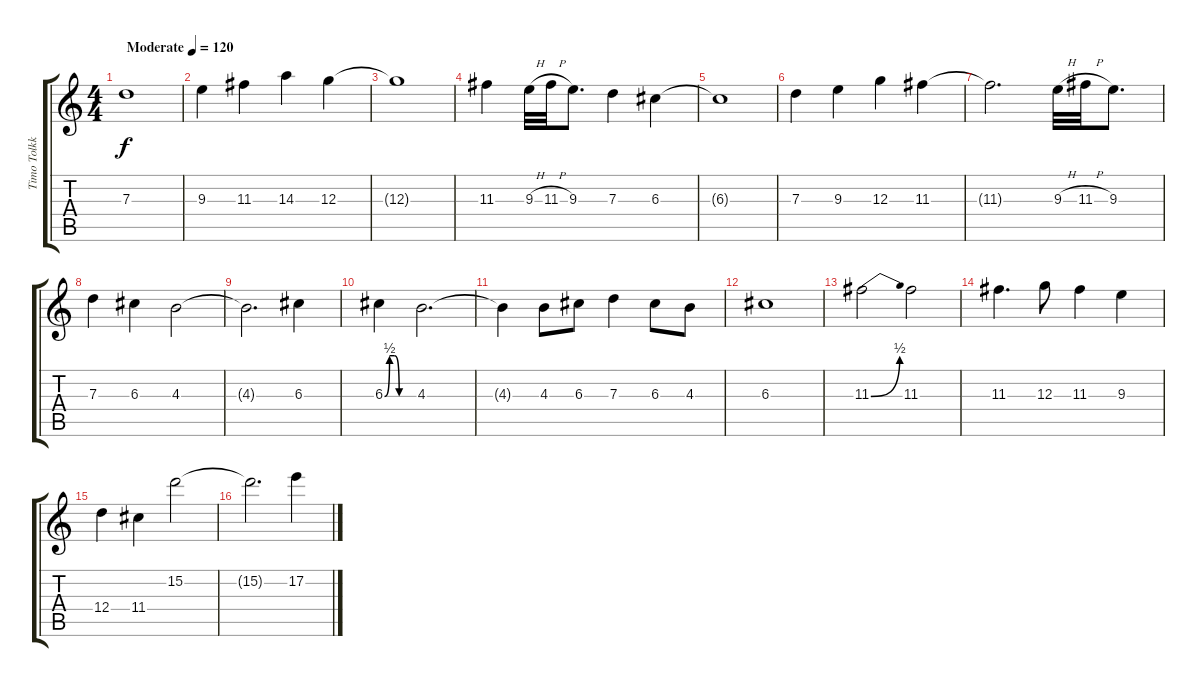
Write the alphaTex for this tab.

\track ("Timo Tolkki" "Timo Tolkk") {instrument overdrivenguitar}
\staff {score tabs}
\tuning (E4 B3 G3 D3 A2 E2) {hide}
\ts (4 4)
\tempo (120 "Moderate")
\clef g2
\ks c
7.3.1{dy f instrument overdrivenguitar} |
9.3.4 11.3.4 14.3.4 12.3.4 |
12.3{t}.1 |
11.3.4 9.3{h}.32 11.3{h}.32 9.3.8{d} 7.3.4 6.3.4 |
6.3{t}.1 |
7.3.4 9.3.4 12.3.4 11.3.4 |
11.3{t}.2{d} 9.3{h}.32 11.3{h}.32 9.3.8{d} |
7.3.4 6.3.4 4.3.2 |
4.3{t}.2{d} 6.3.4 |
6.3{be (custom 0 0 10 2 20 2 30 0 60 0)}.4 4.3.2{d} |
4.3{t}.4 4.3.8 6.3.8 7.3.4 6.3.8 4.3.8 |
6.3.1 |
11.3{be (bend 0 0 60 2)}.2 11.3.2 |
11.3.4{d} 12.3.8 11.3.4 9.3.4 |
12.4.4 11.4.4 15.2.2 |
15.2{t}.2{d} 17.2.4
